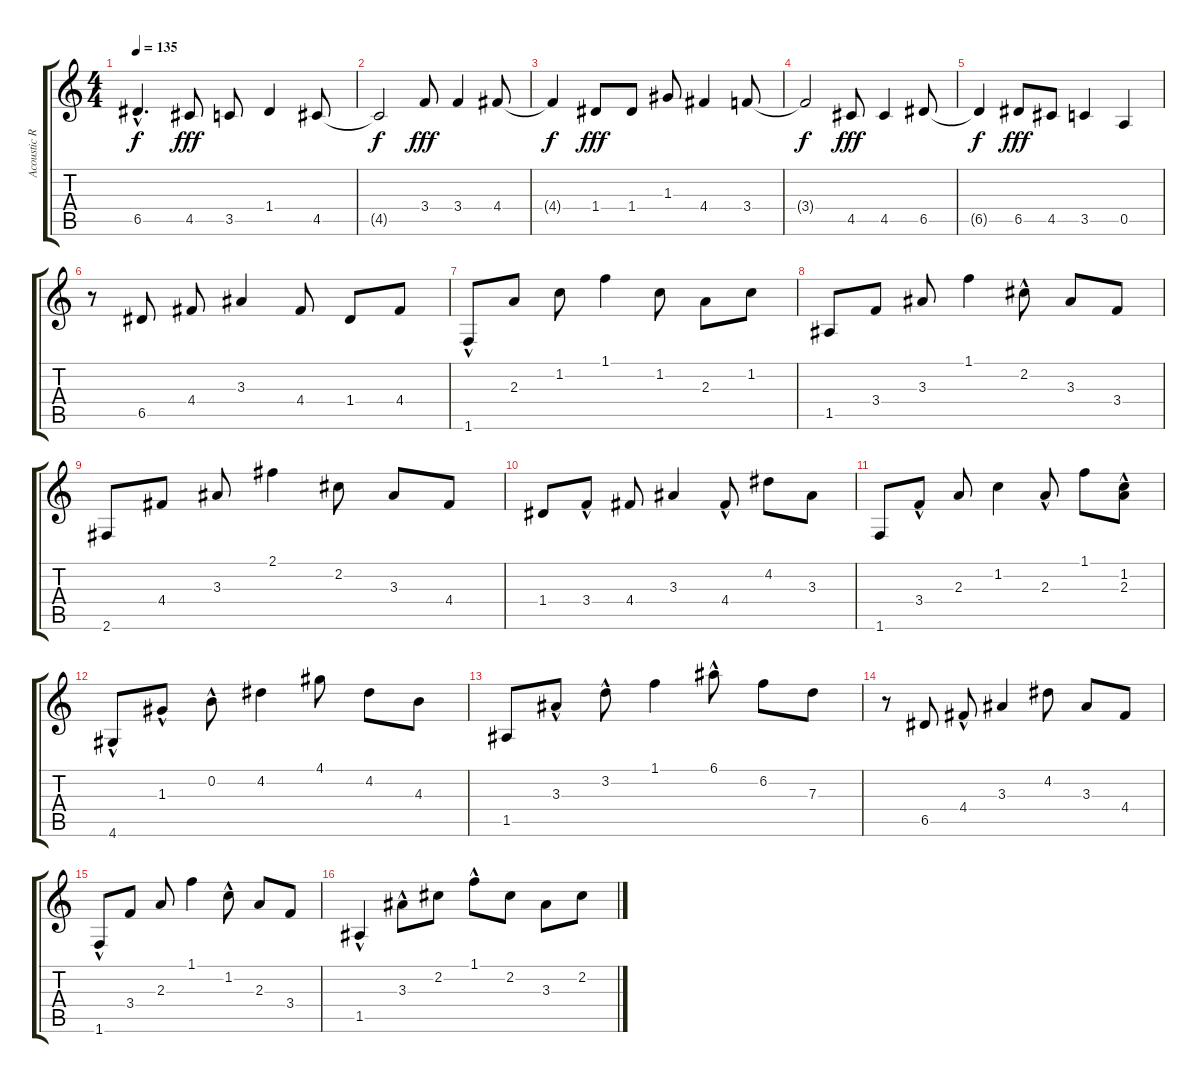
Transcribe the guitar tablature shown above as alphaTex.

\track ("Acoustic Rhythm" "Acoustic R") {instrument acousticguitarsteel}
\staff {score tabs}
\tuning (E4 B3 G3 D3 A2 E2) {hide}
\ts (4 4)
\tempo 135
\clef g2
\ks c
6.5{hac t}.4{d dy f} 4.5.8{dy fff} 3.5.8 1.4.4 4.5.8 |
4.5{t}.2{dy f} 3.4.8{dy fff} 3.4.4 4.4.8 |
4.4{t}.4{dy f} 1.4.8{dy fff} 1.4.8 1.3.8 4.4.4 3.4.8 |
3.4{t}.2{dy f} 4.5.8{dy fff} 4.5.4 6.5.8 |
6.5{t}.4{dy f} 6.5.8{dy fff} 4.5.8 3.5.4 0.5.4 |
r.8 6.5.8 4.4.8 3.3.4 4.4.8 1.4.8 4.4.8 |
1.6{hac}.8 2.3.8 1.2.8 1.1.4 1.2.8 2.3.8 1.2.8 |
1.5.8 3.4.8 3.3.8 1.1.4 2.2{hac}.8 3.3.8 3.4.8 |
2.6.8 4.4.8 3.3.8 2.1.4 2.2.8 3.3.8 4.4.8 |
1.4.8 3.4{hac}.8 4.4.8 3.3.4 4.4{hac}.8 4.2.8 3.3.8 |
1.6.8 3.4{hac}.8 2.3.8 1.2.4 2.3{hac}.8 1.1.8 (1.2{hac} 2.3).8 |
4.6{hac}.8 1.3{hac}.8 0.2{hac}.8 4.2.4 4.1.8 4.2.8 4.3.8 |
1.5.8 3.3{hac}.8 3.2{hac}.8 1.1.4 6.1{hac}.8 6.2.8 7.3.8 |
r.8 6.5.8 4.4{hac}.8 3.3.4 4.2.8 3.3.8 4.4.8 |
1.6{hac}.8 3.4.8 2.3.8 1.1.4 1.2{hac}.8 2.3.8 3.4.8 |
1.5{hac}.4 3.3{hac}.8 2.2.8 1.1{hac}.8 2.2.8 3.3.8 2.2.8
